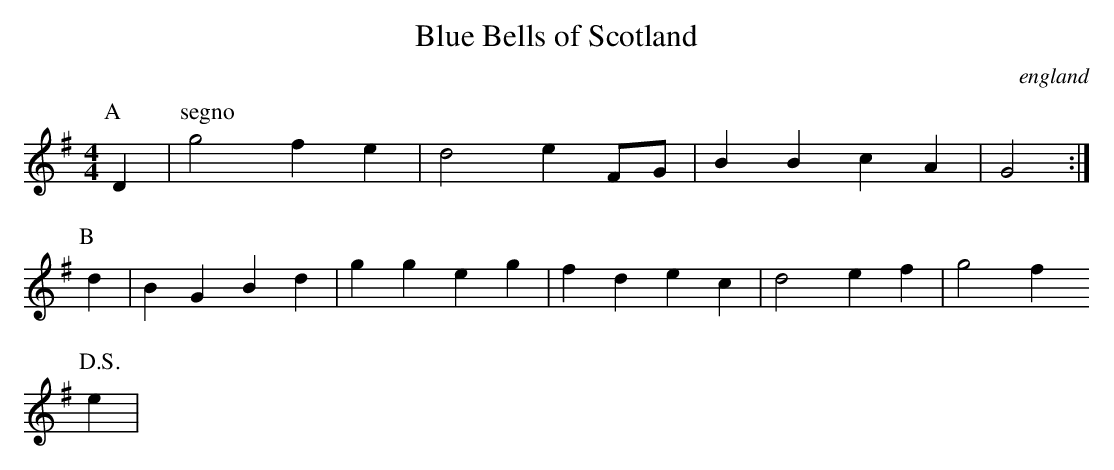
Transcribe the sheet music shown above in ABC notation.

X:1
T:Blue Bells of Scotland
O:england
M:4/4
L:1/4
K:G
P:A
D|\
P:segno
g2 fe|d2 eF/2G/2|BB cA|G2 :|
P:B
d|BG Bd|gg eg|fd ec|d2 ef|g2 f
P:D.S.
e|
